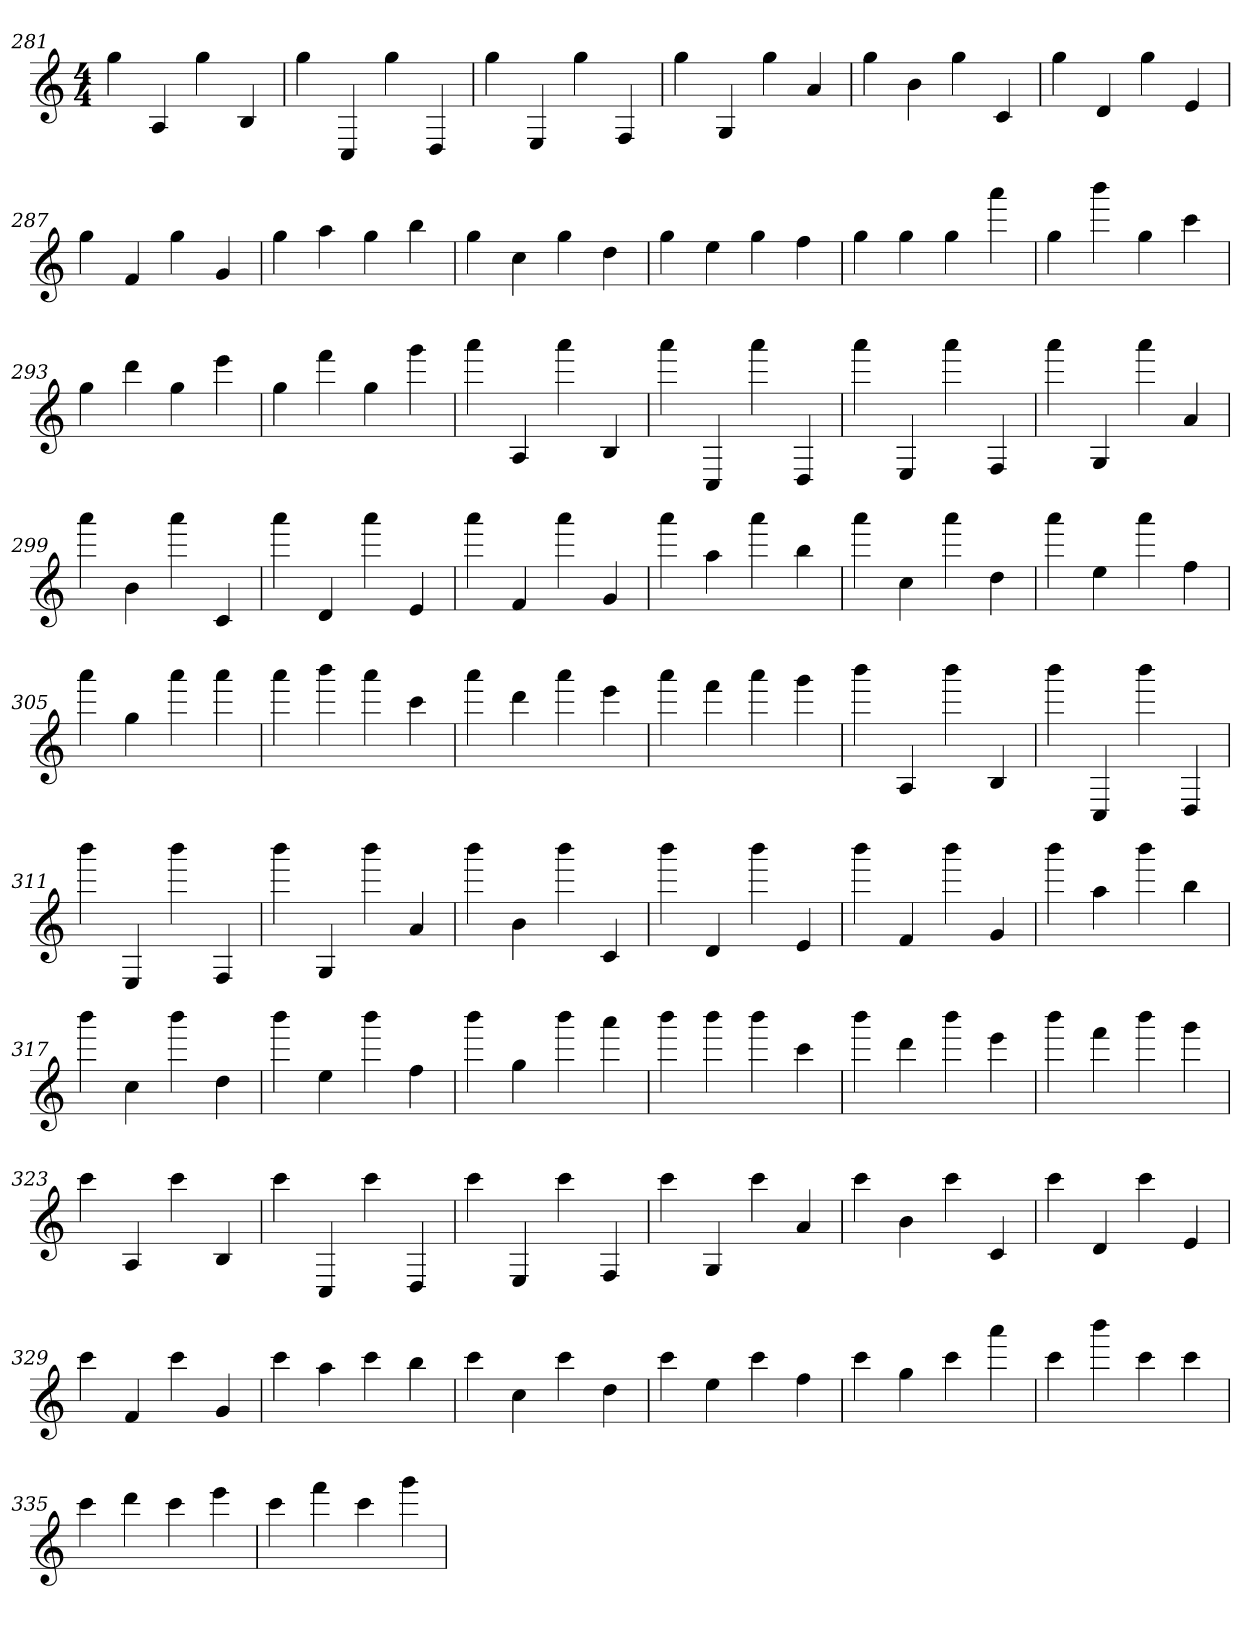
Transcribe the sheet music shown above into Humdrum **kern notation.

**kern
*part1
*staff1
*clefG2
*M4/4
=281
4gg
4A
4gg
4B
=282
4gg
4C
4gg
4D
=283
4gg
4E
4gg
4F
=284
4gg
4G
4gg
4a
=285
4gg
4b
4gg
4c
=286
4gg
4d
4gg
4e
=287
4gg
4f
4gg
4g
=288
4gg
4aa
4gg
4bb
=289
4gg
4cc
4gg
4dd
=290
4gg
4ee
4gg
4ff
=291
4gg
4gg
4gg
4aaa
=292
4gg
4bbb
4gg
4ccc
=293
4gg
4ddd
4gg
4eee
=294
4gg
4fff
4gg
4ggg
=295
4aaa
4A
4aaa
4B
=296
4aaa
4C
4aaa
4D
=297
4aaa
4E
4aaa
4F
=298
4aaa
4G
4aaa
4a
=299
4aaa
4b
4aaa
4c
=300
4aaa
4d
4aaa
4e
=301
4aaa
4f
4aaa
4g
=302
4aaa
4aa
4aaa
4bb
=303
4aaa
4cc
4aaa
4dd
=304
4aaa
4ee
4aaa
4ff
=305
4aaa
4gg
4aaa
4aaa
=306
4aaa
4bbb
4aaa
4ccc
=307
4aaa
4ddd
4aaa
4eee
=308
4aaa
4fff
4aaa
4ggg
=309
4bbb
4A
4bbb
4B
=310
4bbb
4C
4bbb
4D
=311
4bbb
4E
4bbb
4F
=312
4bbb
4G
4bbb
4a
=313
4bbb
4b
4bbb
4c
=314
4bbb
4d
4bbb
4e
=315
4bbb
4f
4bbb
4g
=316
4bbb
4aa
4bbb
4bb
=317
4bbb
4cc
4bbb
4dd
=318
4bbb
4ee
4bbb
4ff
=319
4bbb
4gg
4bbb
4aaa
=320
4bbb
4bbb
4bbb
4ccc
=321
4bbb
4ddd
4bbb
4eee
=322
4bbb
4fff
4bbb
4ggg
=323
4ccc
4A
4ccc
4B
=324
4ccc
4C
4ccc
4D
=325
4ccc
4E
4ccc
4F
=326
4ccc
4G
4ccc
4a
=327
4ccc
4b
4ccc
4c
=328
4ccc
4d
4ccc
4e
=329
4ccc
4f
4ccc
4g
=330
4ccc
4aa
4ccc
4bb
=331
4ccc
4cc
4ccc
4dd
=332
4ccc
4ee
4ccc
4ff
=333
4ccc
4gg
4ccc
4aaa
=334
4ccc
4bbb
4ccc
4ccc
=335
4ccc
4ddd
4ccc
4eee
=336
4ccc
4fff
4ccc
4ggg
=
*-
